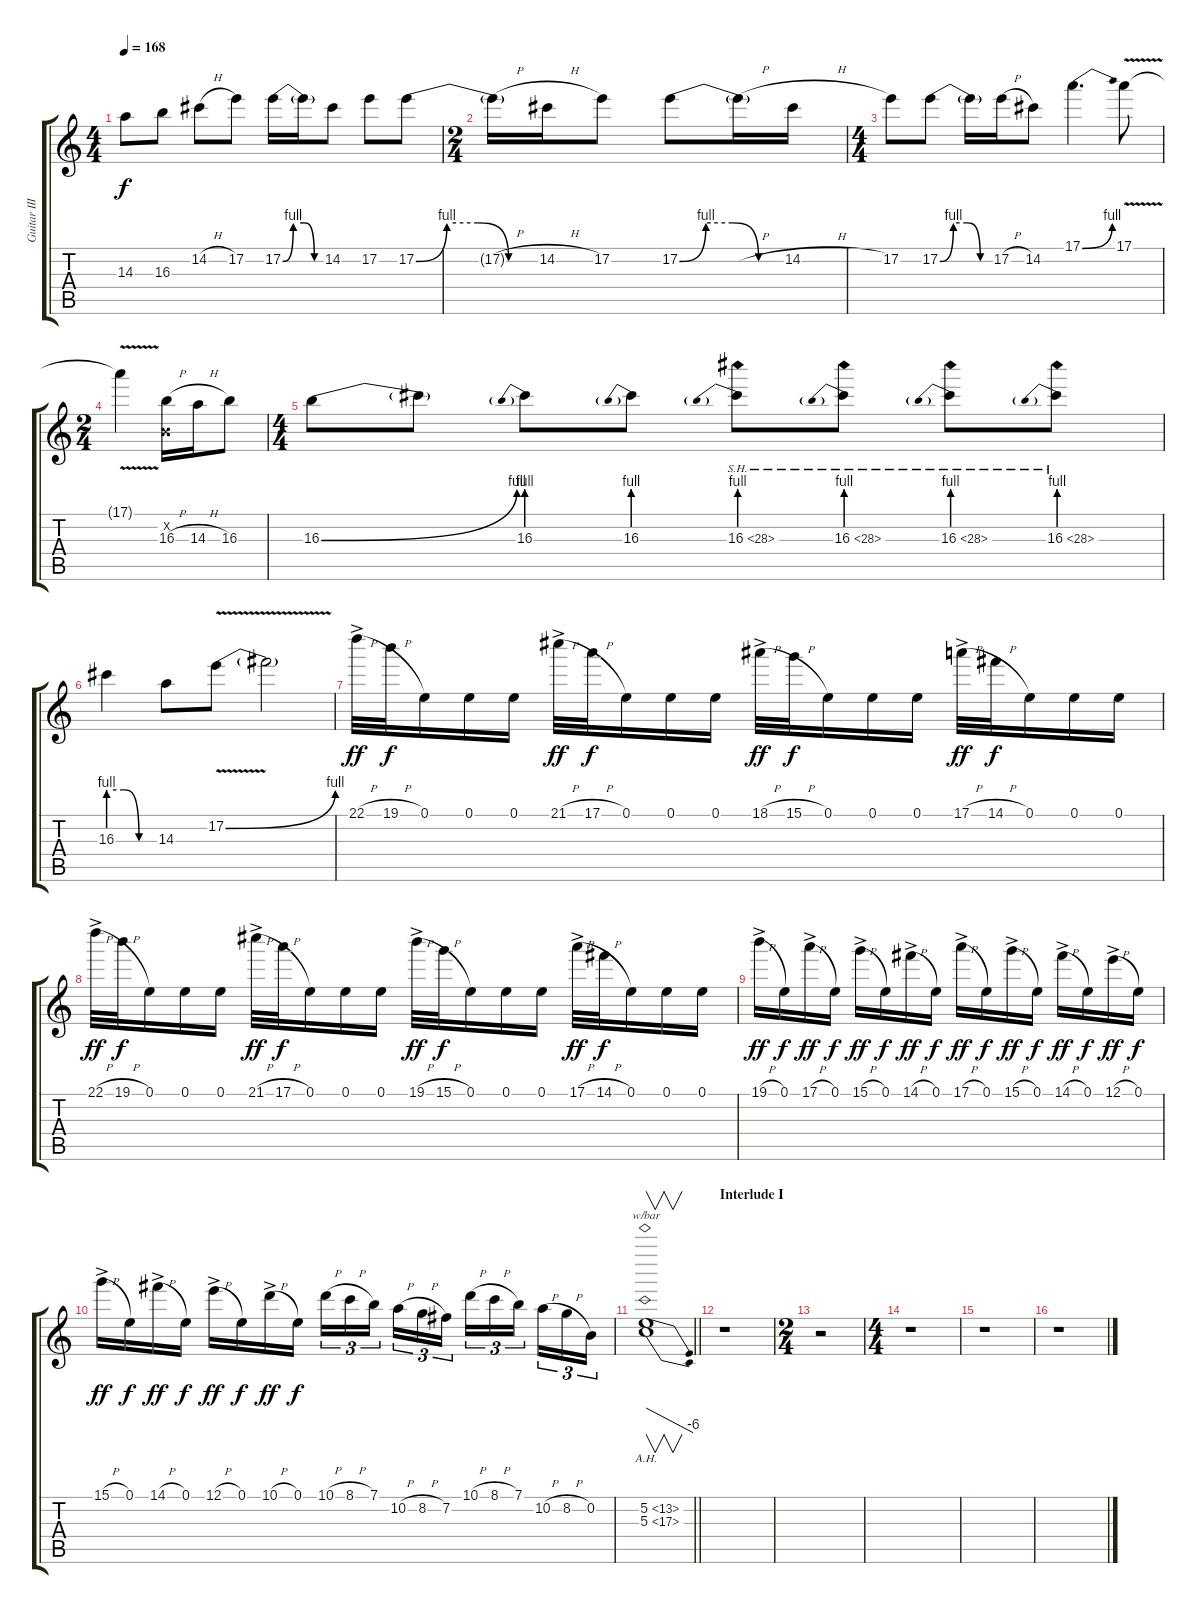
\track ("Guitar III" "Guitar III") {instrument overdrivenguitar}
\staff {score tabs}
\tuning (E4 B3 G3 D3 A2 E2) {hide}
\ts (4 4)
\tempo 168
\clef g2
\ks c
14.3.8{dy f} 16.3.8 14.2{h}.8 17.2.8 17.2{be (custom 0 0 15 4 30 4 45 0 60 0)}.16 17.2{t}.16 14.2.8 17.2.8 17.2{be (custom 0 0 15 4 30 4 45 0 60 0)}.8 |
\ts (2 4)
17.2{h t}.16 14.2{h}.16 17.2.8 17.2{be (custom 0 0 15 4 30 4 45 0 60 0)}.8 17.2{h t}.16 14.2{h}.16 |
\ts (4 4)
17.2.8 17.2{be (custom 0 0 15 4 30 4 45 0 60 0)}.8 17.2{t}.16 17.2{h}.16 14.2.8 17.1{be (bend 0 0 60 4)}.4{d} 17.1{v}.8 |
\ts (2 4)
17.1{t}.4 (0.2{x} 16.3{h}).16 14.3{h}.16 16.3.8 |
\ts (4 4)
16.3{be (bend 0 0 60 4)}.8 16.3{t}.8 16.3{be (prebend 0 4 60 4)}.8 16.3{be (prebend 0 4 60 4)}.8 16.3{be (prebend 0 4 60 4) sh 12}.8 16.3{be (prebend 0 4 60 4) sh 12}.8 16.3{be (prebend 0 4 60 4) sh 12}.8 16.3{be (prebend 0 4 60 4) sh 12}.8 |
16.3{be (custom 0 4 20 4 40 0 60 0)}.4 14.3.8 17.2{be (bend 0 0 60 4) v}.8 17.2{t}.2 |
22.1{h ac}.32{dy ff} 19.1{h}.32{dy f} 0.1.16 0.1.16 0.1.16 21.1{h ac}.32{dy ff} 17.1{h}.32{dy f} 0.1.16 0.1.16 0.1.16 18.1{h ac}.32{dy ff} 15.1{h}.32{dy f} 0.1.16 0.1.16 0.1.16 17.1{h ac}.32{dy ff} 14.1{h}.32{dy f} 0.1.16 0.1.16 0.1.16 |
22.1{h ac}.32{dy ff} 19.1{h}.32{dy f} 0.1.16 0.1.16 0.1.16 21.1{h ac}.32{dy ff} 17.1{h}.32{dy f} 0.1.16 0.1.16 0.1.16 19.1{h ac}.32{dy ff} 15.1{h}.32{dy f} 0.1.16 0.1.16 0.1.16 17.1{h ac}.32{dy ff} 14.1{h}.32{dy f} 0.1.16 0.1.16 0.1.16 |
19.1{h ac}.16{dy ff} 0.1.16{dy f} 17.1{h ac}.16{dy ff} 0.1.16{dy f} 15.1{h ac}.16{dy ff} 0.1.16{dy f} 14.1{h ac}.16{dy ff} 0.1.16{dy f} 17.1{h ac}.16{dy ff} 0.1.16{dy f} 15.1{h ac}.16{dy ff} 0.1.16{dy f} 14.1{h ac}.16{dy ff} 0.1.16{dy f} 12.1{h ac}.16{dy ff} 0.1.16{dy f} |
15.1{h ac}.16{dy ff} 0.1.16{dy f} 14.1{h ac}.16{dy ff} 0.1.16{dy f} 12.1{h ac}.16{dy ff} 0.1.16{dy f} 10.1{h ac}.16{dy ff} 0.1.16{dy f} 10.1{h}.16{tu (3 2)} 8.1{h}.16{tu (3 2)} 7.1.16{tu (3 2) beam splitsecondary} 10.2{h}.16{tu (3 2)} 8.2{h}.16{tu (3 2)} 7.2.16{tu (3 2)} 10.1{h}.16{tu (3 2)} 8.1{h}.16{tu (3 2)} 7.1.16{tu (3 2) beam splitsecondary} 10.2{h}.16{tu (3 2)} 8.2{h}.16{tu (3 2)} 0.2.16{tu (3 2)} |
\barLineRight lightlight
(5.2{ah 8} 5.3{ah 12}).1{v tbe (dive default 0 0 60 -24)} |
\section ("" "Interlude I")
r.1 |
\ts (2 4)
r.2 |
\ts (4 4)
r.1 |
r.1 |
r.1
